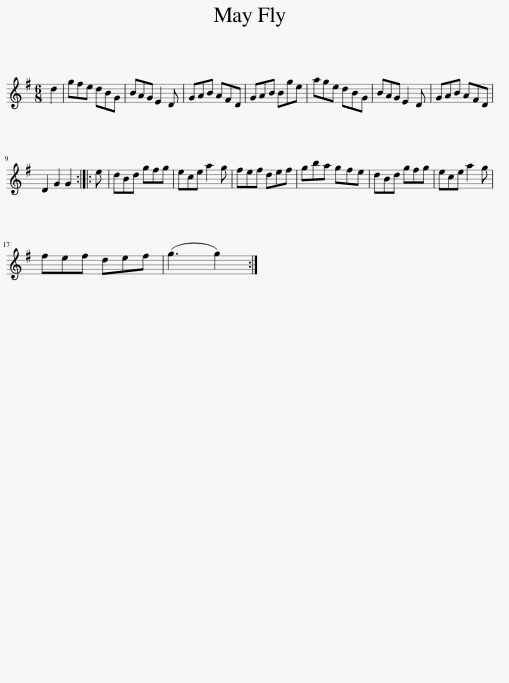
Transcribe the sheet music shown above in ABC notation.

X:1
L:1/8
M:6/8
I:linebreak $
K:G
V:1 treble
V:1
 d2 | gfe dBG | BAG E2 D | GAB AFD | GAB Bge | %5
 age dBG | BAG E2 D | GAB AFD |$ D2 G2 G2 :: e | %10
 dBd gfg | ece a2 g | fef def | gba gfe | dBd gfg | %15
 ece a2 g |$ fef def | (g3 g2) :| %18
